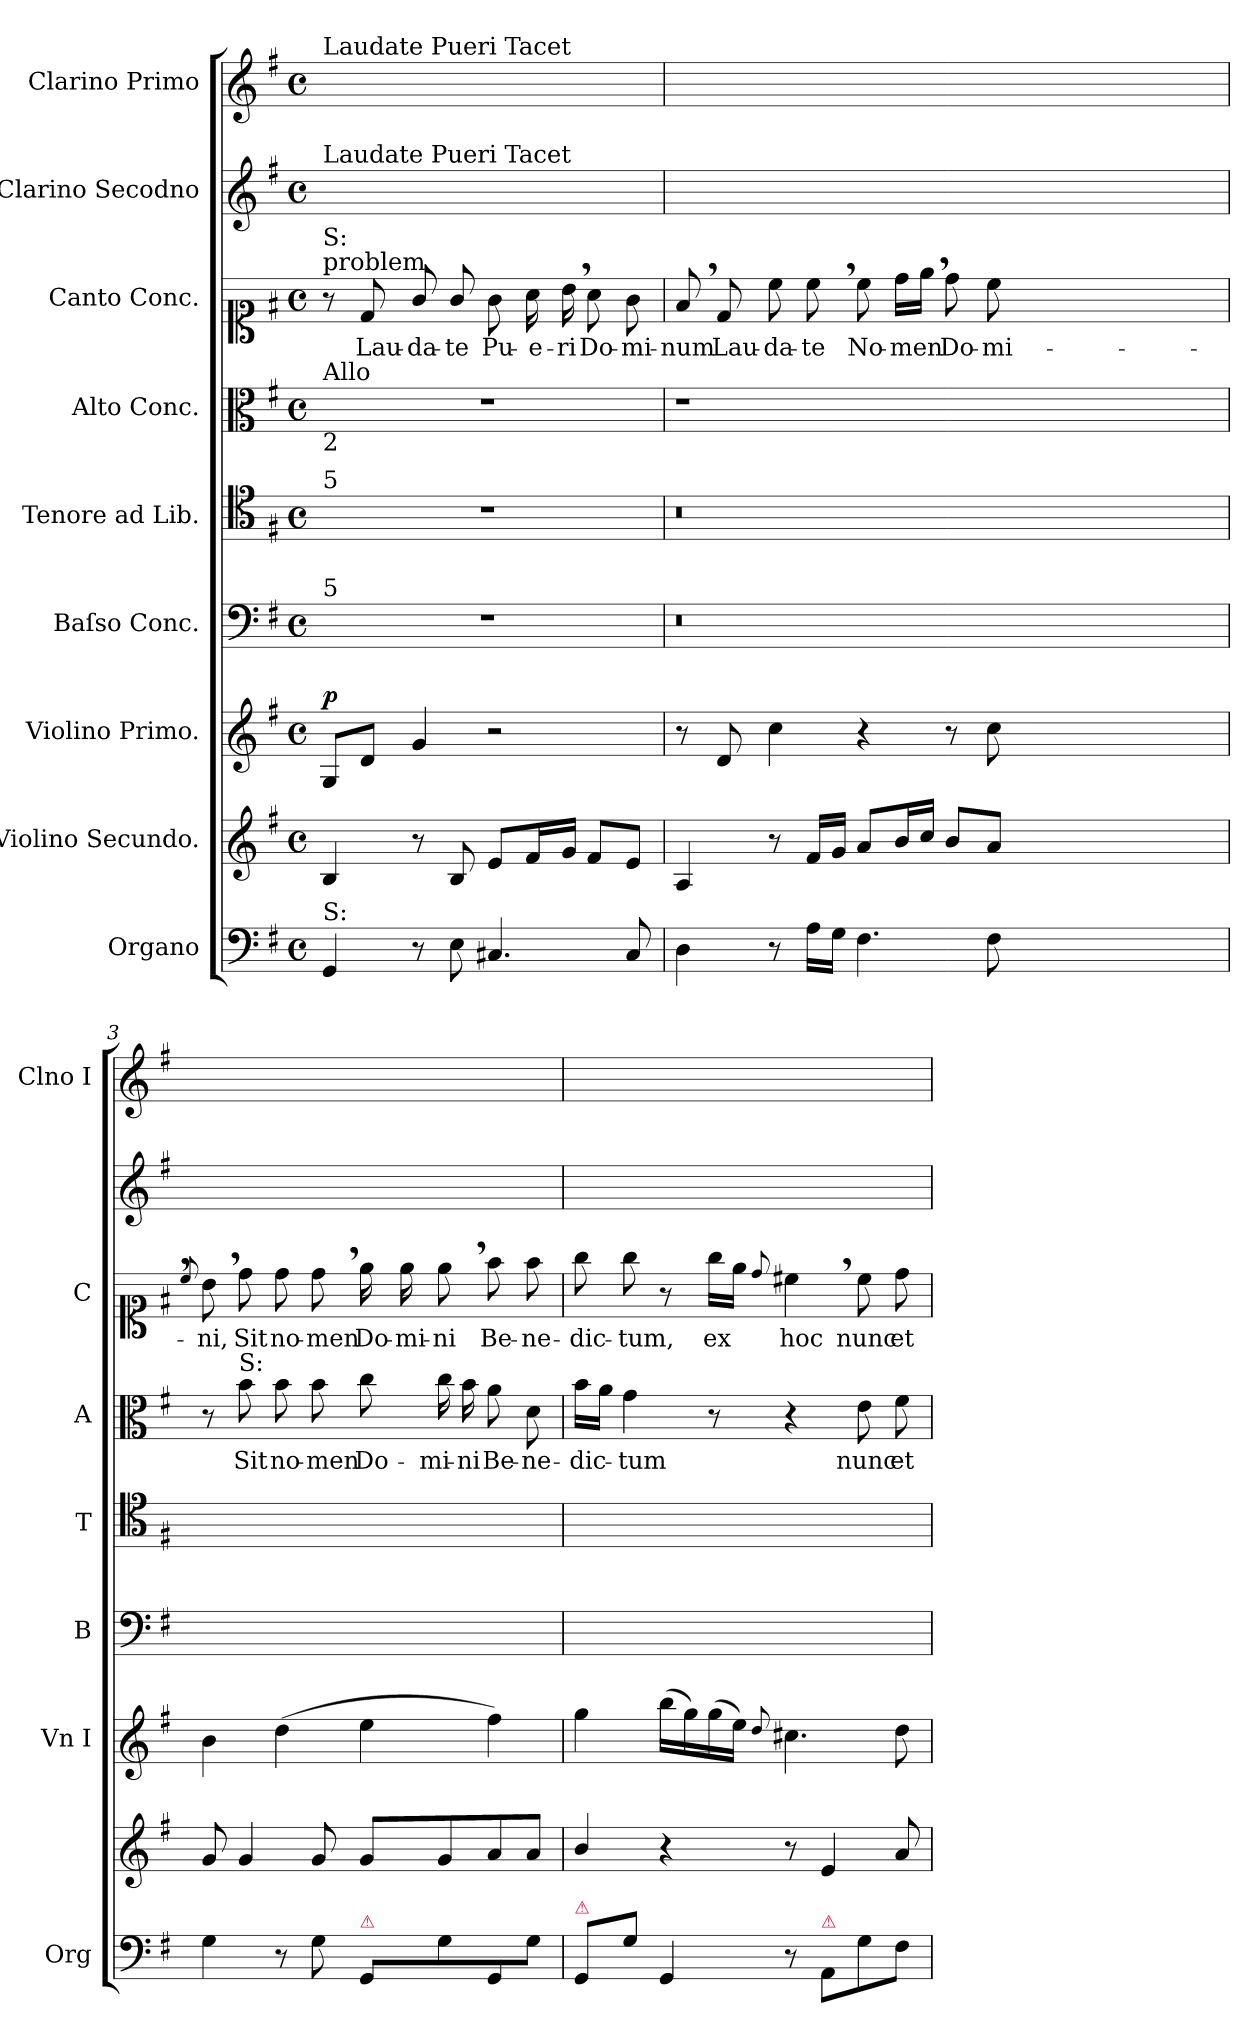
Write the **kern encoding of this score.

**kern	**kern	**dynam	**kern	**dynam	**kern	**kern	**kern	**text	**kern	**text	**kern	**kern
*part9	*part8	*part8	*part7	*part7	*part6	*part5	*part4	*part4	*part3	*part3	*part2	*part1
*staff9	*staff8	*staff8	*staff7	*staff7	*staff6	*staff5	*staff4	*staff4	*staff3	*staff3	*staff2	*staff1
*I"Organo	*I"Violino Secundo.	*	*I"Violino Primo.	*	*I"Baſso Conc.	*I"Tenore ad Lib.	*I"Alto Conc.	*	*I"Canto Conc.	*	*I"Clarino Secodno	*I"Clarino Primo
*I'Org	*	*	*I'Vn I	*	*I'B	*I'T	*I'A	*	*I'C	*	*	*I'Clno I
*clefF4	*clefG2	*	*clefG2	*	*clefF4	*clefC4	*clefC3	*	*clefC1	*	*clefG2	*clefG2
*k[f#]	*k[f#]	*	*k[f#]	*	*k[f#]	*k[f#]	*k[f#]	*	*k[f#]	*	*k[f#]	*k[f#]
*G:	*G:	*	*G:	*	*G:	*G:	*G:	*	*G:	*	*G:	*G:
*M4/4	*M4/4	*	*M4/4	*	*M4/4	*M4/4	*M4/4	*	*M4/4	*	*M4/4	*M4/4
*met(c)	*met(c)	*	*met(c)	*	*met(c)	*met(c)	*met(c)	*	*met(c)	*	*met(c)	*met(c)
=1	=1	=1	=1	=1	=1	=1	=1	=1	=1	=1	=1	=1
!	!	!	!	!	!	!	!	!	!	!	!	!LO:TX:a:t=Laudate Pueri Tacet
!	!	!	!	!	!	!	!	!	!	!	!LO:TX:a:t=Laudate Pueri Tacet	!
!	!	!	!	!	!	!	!	!	!LO:TX:a:t=problem	!	!	!
!	!	!	!	!	!	!	!	!	!LO:TX:a:t=S&colon;	!	!	!
!	!	!	!	!	!	!	!LO:TX:b:t=2	!	!	!	!	!
!	!	!	!	!	!	!	!LO:TX:a:t=Allo	!	!	!	!	!
!	!	!	!	!	!	!LO:TX:a:t=5	!	!	!	!	!	!
!	!	!	!	!	!LO:TX:a:t=5	!	!	!	!	!	!	!
!LO:TX:a:t=S&colon;	!	!	!	!	!	!	!	!	!	!	!	!
!	!	!LO:DY:a	!	!LO:DY:a	!	!	!	!	!	!	!	!
4GG/	4B/	pi	8G/L	p	1r	1r	1r	.	8r	.	1ryy	1ryy
.	.	.	8d/J	.	.	.	.	.	8d/	Lau-	.	.
8r	8r	.	4g/	.	.	.	.	.	8g/	-da-	.	.
8E\	8B/	.	.	.	.	.	.	.	8g/	-te	.	.
4.C#X/	8e/L	.	2r	.	.	.	.	.	8g\	Pu-	.	.
.	16f#/L	.	.	.	.	.	.	.	16a\	-e-	.	.
.	16g/JJ	.	.	.	.	.	.	.	16b,\	-ri	.	.
.	8f#/L	.	.	.	.	.	.	.	8a\	Do-	.	.
8C#/	8e/J	.	.	.	.	.	.	.	8g\	-mi-	.	.
=2	=2	=2	=2	=2	=2	=2	=2	=2	=2	=2	=2	=2
4D\	4A/	.	8r	.	0.r	0.r	1r	.	8f#,/	-num	1ryy	1ryy
.	.	.	8d/	.	.	.	.	.	8d/	Lau-	.	.
8r	8r	.	4cc\	.	.	.	.	.	8cc\	-da-	.	.
16A\LL	16f#/LL	.	.	.	.	.	.	.	8cc,\	-te	.	.
16G\JJ	16g/JJ	.	.	.	.	.	.	.	.	.	.	.
4.F#\	8a/L	.	4r	.	.	.	.	.	8cc\	No-	.	.
.	16b/L	.	.	.	.	.	.	.	16dd\LL	-men	.	.
.	16cc/JJ	.	.	.	.	.	.	.	16ee,\JJ	.	.	.
.	8b/L	.	8r	.	.	.	.	.	8dd\	Do-	.	.
8F#\	8a/J	.	8cc\	.	.	.	.	.	8cc\	-mi-	.	.
0ryy	0ryy	.	0ryy	.	.	.	0ryy	.	0ryy	.	0ryy	0ryy
=3	=3	=3	=3	=3	=3	=3	=3	=3	=3	=3	=3	=3
.	.	.	.	.	.	.	.	.	8qqcc,/	.	.	.
4G\	8g/	.	4b\	.	1ryy	1ryy	8r	.	8b,\	-ni,	1ryy	1ryy
!	!	!	!	!	!	!	!LO:TX:a:t=S&colon;	!	!	!	!	!
.	4g/	.	.	.	.	.	8b\	Sit	8dd\	Sit	.	.
8r	.	.	(4dd\	.	.	.	8b\	no-	8dd\	no-	.	.
8G\	8g/	.	.	.	.	.	8b\	-men	8dd,\	-men	.	.
!LO:TX:a:color=crimson:t=⚠	!	!	!	!	!	!	!	!	!	!	!	!
8GG/L	8g/L	.	4ee\	.	.	.	8cc\	Do-	16ee\	Do-	.	.
.	.	.	.	.	.	.	.	.	16ee\	-mi-	.	.
8G\	8g/	.	.	.	.	.	16cc\	-mi-	8ee,\	-ni	.	.
.	.	.	.	.	.	.	16b\	-ni	.	.	.	.
8GG/	8a/	.	4ff#\)	.	.	.	8a\	Be-	8ff#\	Be-	.	.
8G\J	8a/J	.	.	.	.	.	8d\	-ne-	8ff#\	-ne-	.	.
=4	=4	=4	=4	=4	=4	=4	=4	=4	=4	=4	=4	=4
!LO:TX:a:color=crimson:t=⚠	!	!	!	!	!	!	!	!	!	!	!	!
8GG/L	4b/	.	4gg\	.	1ryy	1ryy	16b\LL	-dic-	8gg\	-dic-	1ryy	1ryy
.	.	.	.	.	.	.	16a\JJ	.	.	.	.	.
8G\J	.	.	.	.	.	.	4g\	-tum	8gg\	-tum,	.	.
4GG/	4r	.	(16bb\LL	.	.	.	.	.	8r	.	.	.
.	.	.	16gg\)	.	.	.	.	.	.	.	.	.
.	.	.	(16gg\	.	.	.	8r	.	16gg\LL	ex	.	.
.	.	.	16ee\JJ)	.	.	.	.	.	16ee\JJ	.	.	.
.	.	.	8qqdd/	.	.	.	.	.	8qqdd/	.	.	.
8r	8r	.	4.cc#X\	.	.	.	4r	.	4cc#X,\	hoc	.	.
!LO:TX:a:color=crimson:t=⚠	!	!	!	!	!	!	!	!	!	!	!	!
8AA/L	4e/	.	.	.	.	.	.	.	.	.	.	.
8G\	.	.	.	.	.	.	8e\	nunc	8cc#\	nunc	.	.
8F#\J	8a/	.	8dd\	.	.	.	8f#\	et	8dd\	et	.	.
=	=	=	=	=	=	=	=	=	=	=	=	=
*-	*-	*-	*-	*-	*-	*-	*-	*-	*-	*-	*-	*-
